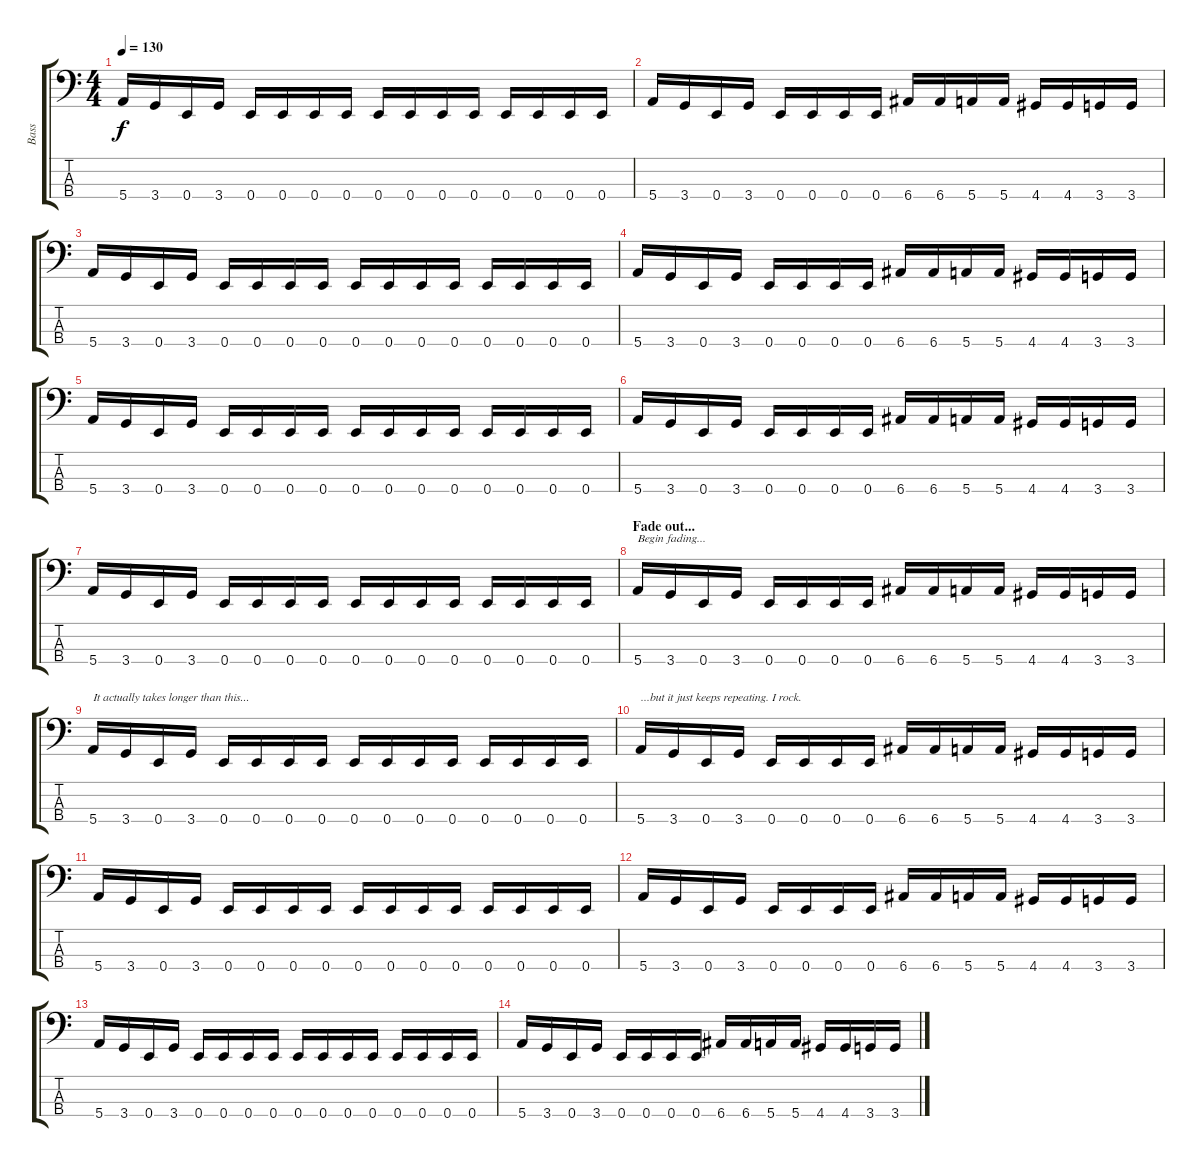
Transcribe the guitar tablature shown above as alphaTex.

\track ("Bass" "Bass") {instrument electricbasspick}
\staff {score tabs}
\tuning (G2 D2 A1 E1) {hide}
\ts (4 4)
\tempo 130
\clef f4
\ks c
5.4.16{dy f} 3.4.16 0.4.16 3.4.16 0.4.16 0.4.16 0.4.16 0.4.16 0.4.16 0.4.16 0.4.16 0.4.16 0.4.16 0.4.16 0.4.16 0.4.16 |
5.4.16 3.4.16 0.4.16 3.4.16 0.4.16 0.4.16 0.4.16 0.4.16 6.4.16 6.4.16 5.4.16 5.4.16 4.4.16 4.4.16 3.4.16 3.4.16 |
5.4.16 3.4.16 0.4.16 3.4.16 0.4.16 0.4.16 0.4.16 0.4.16 0.4.16 0.4.16 0.4.16 0.4.16 0.4.16 0.4.16 0.4.16 0.4.16 |
5.4.16 3.4.16 0.4.16 3.4.16 0.4.16 0.4.16 0.4.16 0.4.16 6.4.16 6.4.16 5.4.16 5.4.16 4.4.16 4.4.16 3.4.16 3.4.16 |
5.4.16 3.4.16 0.4.16 3.4.16 0.4.16 0.4.16 0.4.16 0.4.16 0.4.16 0.4.16 0.4.16 0.4.16 0.4.16 0.4.16 0.4.16 0.4.16 |
5.4.16 3.4.16 0.4.16 3.4.16 0.4.16 0.4.16 0.4.16 0.4.16 6.4.16 6.4.16 5.4.16 5.4.16 4.4.16 4.4.16 3.4.16 3.4.16 |
5.4.16 3.4.16 0.4.16 3.4.16 0.4.16 0.4.16 0.4.16 0.4.16 0.4.16 0.4.16 0.4.16 0.4.16 0.4.16 0.4.16 0.4.16 0.4.16 |
\section ("" "Fade out...")
5.4.16{txt "Begin fading..."} 3.4.16 0.4.16 3.4.16 0.4.16 0.4.16 0.4.16 0.4.16 6.4.16 6.4.16 5.4.16 5.4.16 4.4.16 4.4.16 3.4.16 3.4.16 |
5.4.16{txt "It actually takes longer than this..."} 3.4.16 0.4.16 3.4.16 0.4.16 0.4.16 0.4.16 0.4.16 0.4.16 0.4.16 0.4.16 0.4.16 0.4.16 0.4.16 0.4.16 0.4.16 |
5.4.16{txt "...but it just keeps repeating. I rock."} 3.4.16 0.4.16 3.4.16 0.4.16 0.4.16 0.4.16 0.4.16 6.4.16 6.4.16 5.4.16 5.4.16 4.4.16 4.4.16 3.4.16 3.4.16 |
5.4.16 3.4.16 0.4.16 3.4.16 0.4.16 0.4.16 0.4.16 0.4.16 0.4.16 0.4.16 0.4.16 0.4.16 0.4.16 0.4.16 0.4.16 0.4.16 |
5.4.16 3.4.16 0.4.16 3.4.16 0.4.16 0.4.16 0.4.16 0.4.16 6.4.16 6.4.16 5.4.16 5.4.16 4.4.16 4.4.16 3.4.16 3.4.16 |
5.4.16 3.4.16 0.4.16 3.4.16 0.4.16 0.4.16 0.4.16 0.4.16 0.4.16 0.4.16 0.4.16 0.4.16 0.4.16 0.4.16 0.4.16 0.4.16 |
5.4.16 3.4.16 0.4.16 3.4.16 0.4.16 0.4.16 0.4.16 0.4.16 6.4.16 6.4.16 5.4.16 5.4.16 4.4.16 4.4.16 3.4.16 3.4.16
